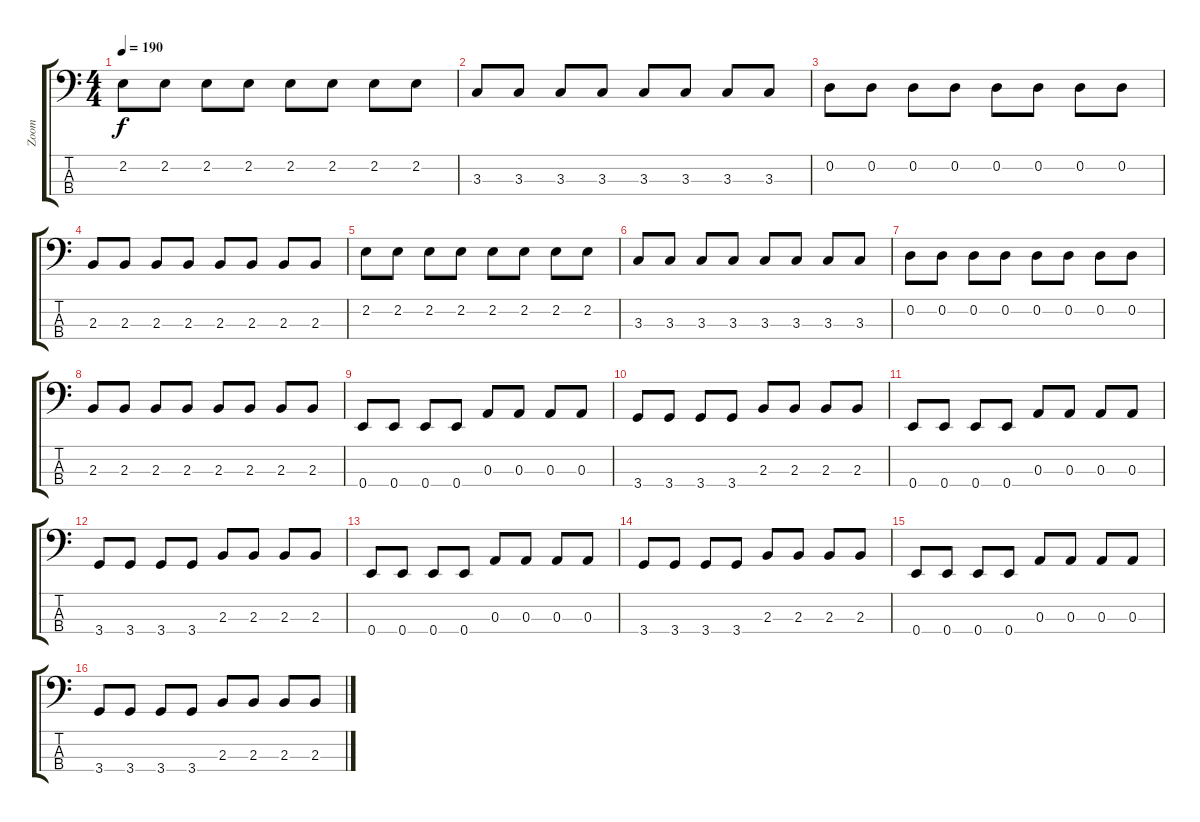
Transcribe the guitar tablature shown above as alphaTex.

\track ("Zoom" "Zoom") {instrument electricbassfinger}
\staff {score tabs}
\tuning (G2 D2 A1 E1) {hide}
\ts (4 4)
\tempo 190
\clef f4
\ks c
2.2.8{dy f} 2.2.8 2.2.8 2.2.8 2.2.8 2.2.8 2.2.8 2.2.8 |
3.3.8 3.3.8 3.3.8 3.3.8 3.3.8 3.3.8 3.3.8 3.3.8 |
0.2.8 0.2.8 0.2.8 0.2.8 0.2.8 0.2.8 0.2.8 0.2.8 |
2.3.8 2.3.8 2.3.8 2.3.8 2.3.8 2.3.8 2.3.8 2.3.8 |
2.2.8 2.2.8 2.2.8 2.2.8 2.2.8 2.2.8 2.2.8 2.2.8 |
3.3.8 3.3.8 3.3.8 3.3.8 3.3.8 3.3.8 3.3.8 3.3.8 |
0.2.8 0.2.8 0.2.8 0.2.8 0.2.8 0.2.8 0.2.8 0.2.8 |
2.3.8 2.3.8 2.3.8 2.3.8 2.3.8 2.3.8 2.3.8 2.3.8 |
0.4.8 0.4.8 0.4.8 0.4.8 0.3.8 0.3.8 0.3.8 0.3.8 |
3.4.8 3.4.8 3.4.8 3.4.8 2.3.8 2.3.8 2.3.8 2.3.8 |
0.4.8 0.4.8 0.4.8 0.4.8 0.3.8 0.3.8 0.3.8 0.3.8 |
3.4.8 3.4.8 3.4.8 3.4.8 2.3.8 2.3.8 2.3.8 2.3.8 |
0.4.8 0.4.8 0.4.8 0.4.8 0.3.8 0.3.8 0.3.8 0.3.8 |
3.4.8 3.4.8 3.4.8 3.4.8 2.3.8 2.3.8 2.3.8 2.3.8 |
0.4.8 0.4.8 0.4.8 0.4.8 0.3.8 0.3.8 0.3.8 0.3.8 |
3.4.8 3.4.8 3.4.8 3.4.8 2.3.8 2.3.8 2.3.8 2.3.8
